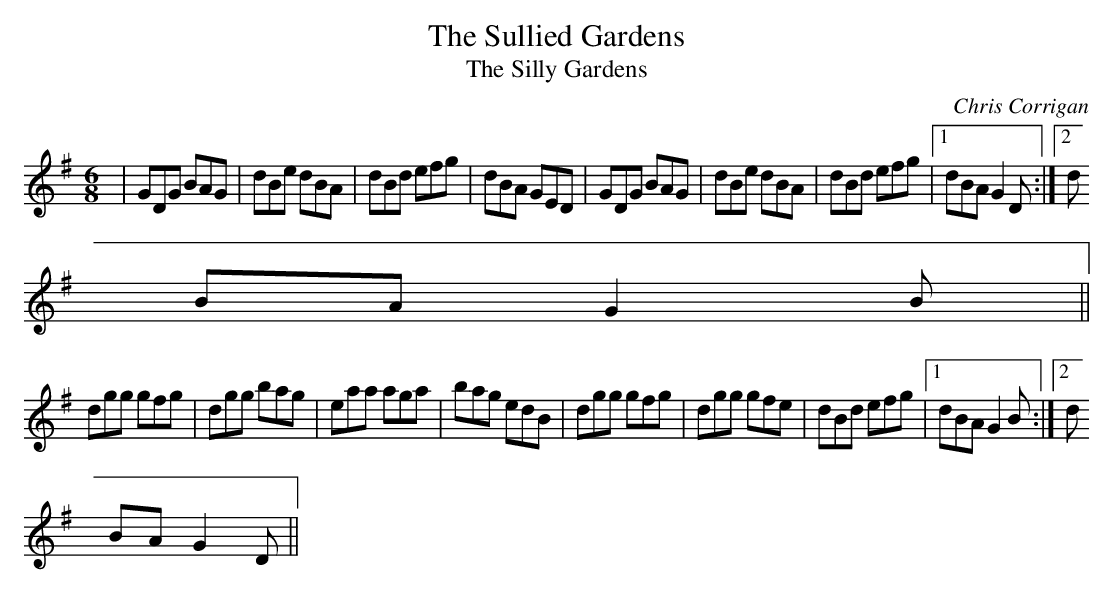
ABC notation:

X:1
T:Sullied Gardens, The
T:Silly Gardens, The
M:6/8
L:1/8
C:Chris Corrigan
K:G
|GDG BAG|dBe dBA|dBd efg|dBA GED|GDG BAG|dBe dBA|dBd efg|1 dBA G2 D:|2 d
BA G2B||
dgg gfg|dgg bag|eaa aga|bag edB|dgg gfg|dgg gfe|dBd efg |1 dBA G2 B:|2 d
BA G2 D||
